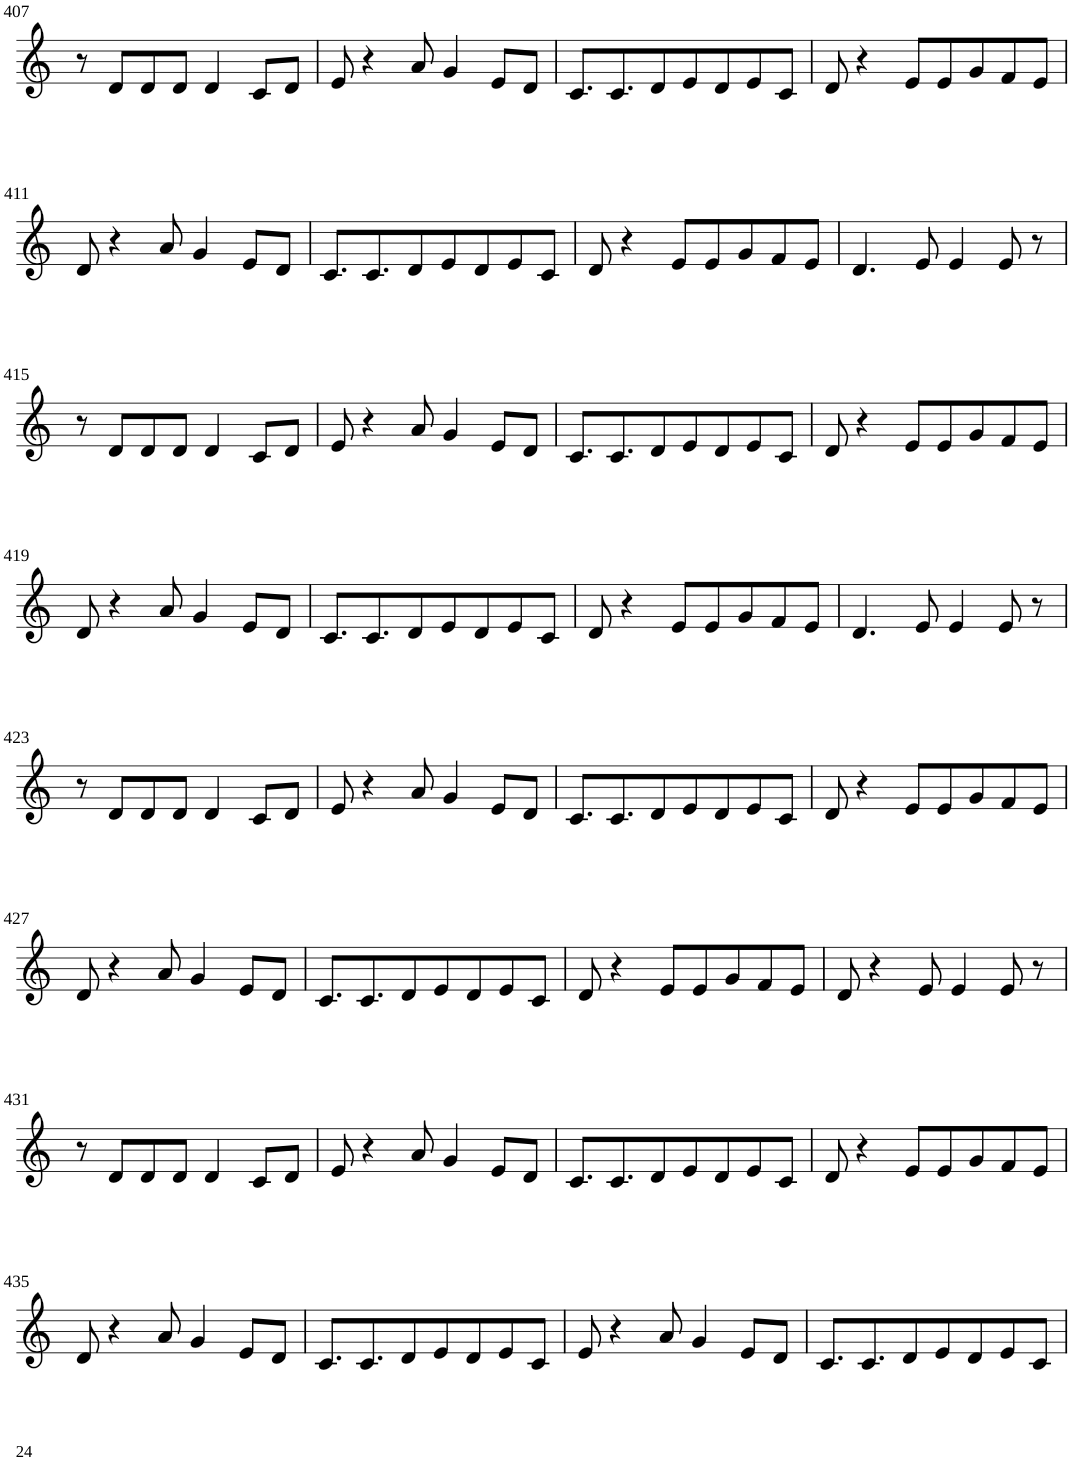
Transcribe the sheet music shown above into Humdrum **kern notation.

**kern
*part1
*staff1
*I"Violin
!!LO:PB:g=z
*clefG2
*k[]
*C:
*M8/8
=407
8r
8d/L
8d/
8d/J
4d/
8c/L
8d/J
=408
8e/
4r
8a/
4g/
8e/L
8d/J
=409
8.c/L
8.c/
8d/
8e/
8d/
8e/
8c/J
=410
8d/
4r
8e/L
8e/
8g/
8f/
8e/J
!!LO:LB:g=z
=411
8d/
4r
8a/
4g/
8e/L
8d/J
=412
8.c/L
8.c/
8d/
8e/
8d/
8e/
8c/J
=413
8d/
4r
8e/L
8e/
8g/
8f/
8e/J
=414
4.d/
8e/
4e/
8e/
8r
!!LO:LB:g=z
=415
8r
8d/L
8d/
8d/J
4d/
8c/L
8d/J
=416
8e/
4r
8a/
4g/
8e/L
8d/J
=417
8.c/L
8.c/
8d/
8e/
8d/
8e/
8c/J
=418
8d/
4r
8e/L
8e/
8g/
8f/
8e/J
!!LO:LB:g=z
=419
8d/
4r
8a/
4g/
8e/L
8d/J
=420
8.c/L
8.c/
8d/
8e/
8d/
8e/
8c/J
=421
8d/
4r
8e/L
8e/
8g/
8f/
8e/J
=422
4.d/
8e/
4e/
8e/
8r
!!LO:LB:g=z
=423
8r
8d/L
8d/
8d/J
4d/
8c/L
8d/J
=424
8e/
4r
8a/
4g/
8e/L
8d/J
=425
8.c/L
8.c/
8d/
8e/
8d/
8e/
8c/J
=426
8d/
4r
8e/L
8e/
8g/
8f/
8e/J
!!LO:LB:g=z
=427
8d/
4r
8a/
4g/
8e/L
8d/J
=428
8.c/L
8.c/
8d/
8e/
8d/
8e/
8c/J
=429
8d/
4r
8e/L
8e/
8g/
8f/
8e/J
=430
8d/
4r
8e/
4e/
8e/
8r
!!LO:LB:g=z
=431
8r
8d/L
8d/
8d/J
4d/
8c/L
8d/J
=432
8e/
4r
8a/
4g/
8e/L
8d/J
=433
8.c/L
8.c/
8d/
8e/
8d/
8e/
8c/J
=434
8d/
4r
8e/L
8e/
8g/
8f/
8e/J
!!LO:LB:g=z
=435
8d/
4r
8a/
4g/
8e/L
8d/J
=436
8.c/L
8.c/
8d/
8e/
8d/
8e/
8c/J
=437
8e/
4r
8a/
4g/
8e/L
8d/J
=438
8.c/L
8.c/
8d/
8e/
8d/
8e/
8c/J
=
*-
